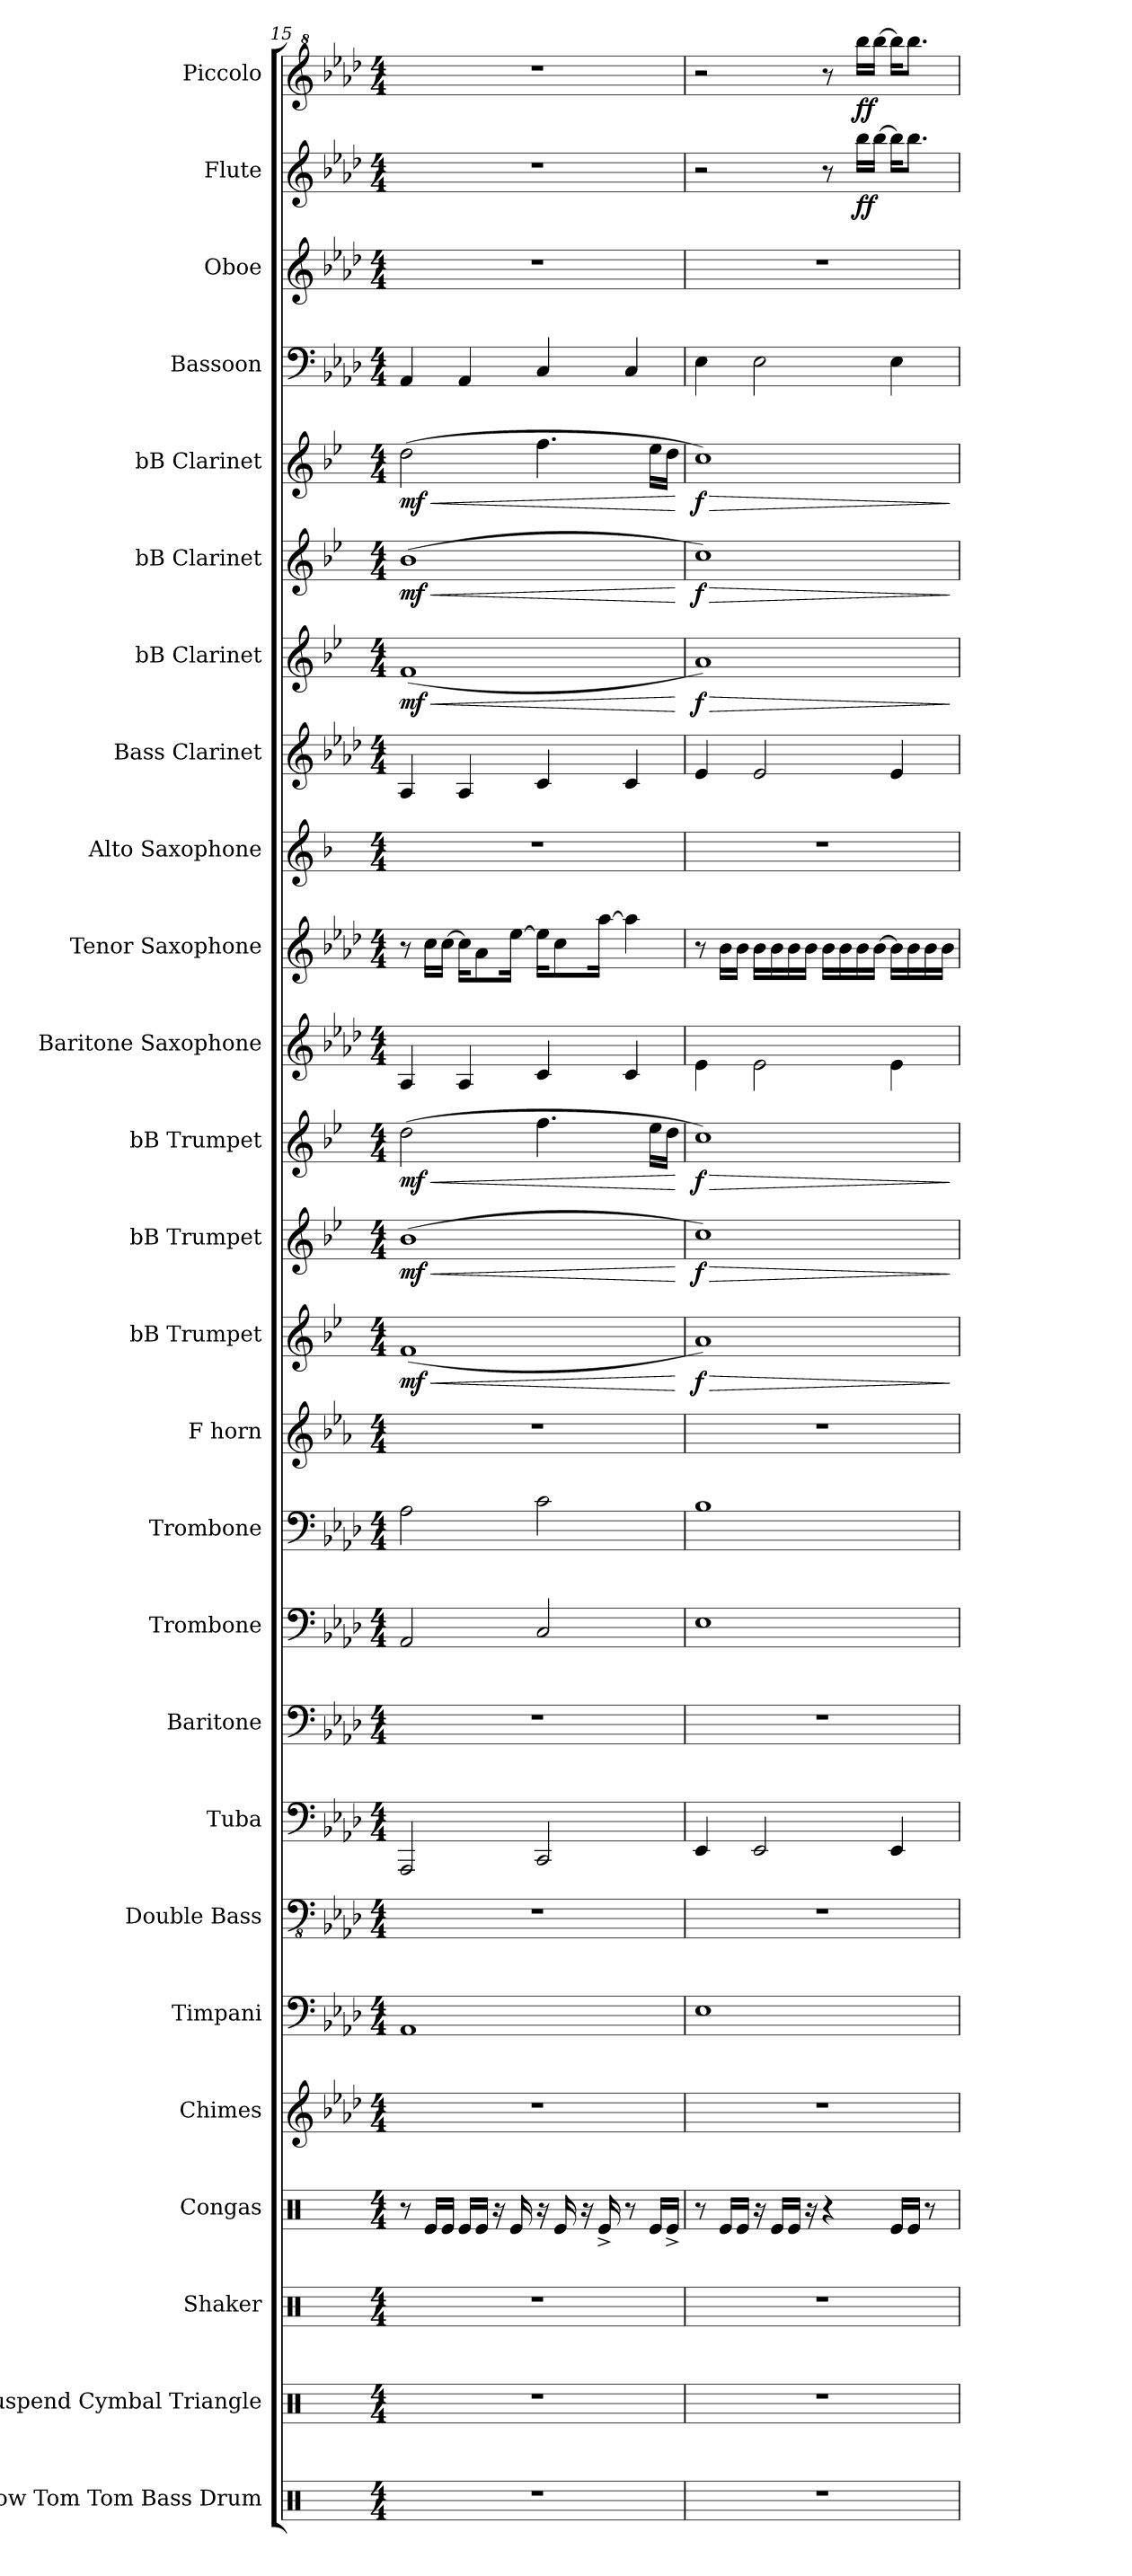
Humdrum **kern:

**kern	**kern	**kern	**kern	**kern	**kern	**kern	**kern	**kern	**kern	**kern	**kern	**kern	**dynam	**kern	**dynam	**kern	**dynam	**kern	**kern	**kern	**kern	**kern	**dynam	**kern	**dynam	**kern	**dynam	**kern	**kern	**kern	**dynam	**kern	**dynam
*part26	*part25	*part24	*part23	*part22	*part21	*part20	*part19	*part18	*part17	*part16	*part15	*part14	*part14	*part13	*part13	*part12	*part12	*part11	*part10	*part9	*part8	*part7	*part7	*part6	*part6	*part5	*part5	*part4	*part3	*part2	*part2	*part1	*part1
*staff26	*staff25	*staff24	*staff23	*staff22	*staff21	*staff20	*staff19	*staff18	*staff17	*staff16	*staff15	*staff14	*staff14	*staff13	*staff13	*staff12	*staff12	*staff11	*staff10	*staff9	*staff8	*staff7	*staff7	*staff6	*staff6	*staff5	*staff5	*staff4	*staff3	*staff2	*staff2	*staff1	*staff1
*I"Low Tom Tom Bass Drum	*I"Suspend Cymbal Triangle	*I"Shaker	*I"Congas	*I"Chimes	*I"Timpani	*I"Double Bass	*I"Tuba	*I"Baritone	*I"Trombone	*I"Trombone	*I"F horn	*I"bB Trumpet	*	*I"bB Trumpet	*	*I"bB Trumpet	*	*I"Baritone Saxophone	*I"Tenor Saxophone	*I"Alto Saxophone	*I"Bass Clarinet	*I"bB Clarinet	*	*I"bB Clarinet	*	*I"bB Clarinet	*	*I"Bassoon	*I"Oboe	*I"Flute	*	*I"Piccolo	*
*I'L.T B.D	*I'Sus.C Tri.	*I'Sh.	*I'Co.	*I'Chm.	*I'Timp.	*I'Db.	*I'Tba.	*I'Bar.	*I'Trb.	*I'Trb.	*I'F Hn.	*I'B♭ Tpt.	*	*I'B♭ Tpt.	*	*I'B♭ Tpt.	*	*I'Bar. Sax.	*I'T. Sax.	*I'A. Sax.	*I'B. Cl.	*I'B♭ Cl.	*	*I'B♭ Cl.	*	*I'B♭ Cl.	*	*I'Bsn.	*I'Ob.	*I'Fl.	*	*I'Picc.	*
*clefX	*clefX	*clefX	*clefX	*clefG2	*clefF4	*clefFv4	*clefF4	*clefF4	*clefF4	*clefF4	*clefG2	*clefG2	*	*clefG2	*	*clefG2	*	*clefG2	*clefG2	*clefG2	*clefG2	*clefG2	*	*clefG2	*	*clefG2	*	*clefF4	*clefG2	*clefG2	*	*clefG^2	*
*	*	*	*	*	*	*ITrd7c12	*	*	*	*	*ITrd4c7	*ITrd1c2	*	*ITrd1c2	*	*ITrd1c2	*	*ITrd12c21	*ITrd8c14	*ITrd5c9	*ITrd8c14	*ITrd1c2	*	*ITrd1c2	*	*ITrd1c2	*	*	*	*	*	*	*
*k[]	*k[]	*k[]	*k[]	*k[b-e-a-d-]	*k[b-e-a-d-]	*k[b-e-a-d-]	*k[b-e-a-d-]	*k[b-e-a-d-]	*k[b-e-a-d-]	*k[b-e-a-d-]	*k[b-e-a-d-]	*k[b-e-a-d-]	*	*k[b-e-a-d-]	*	*k[b-e-a-d-]	*	*k[b-e-a-d-]	*k[b-e-a-d-]	*k[b-e-a-d-]	*k[b-e-a-d-]	*k[b-e-a-d-]	*	*k[b-e-a-d-]	*	*k[b-e-a-d-]	*	*k[b-e-a-d-]	*k[b-e-a-d-]	*k[b-e-a-d-]	*	*k[b-e-a-d-]	*
*M4/4	*M4/4	*M4/4	*M4/4	*M4/4	*M4/4	*M4/4	*M4/4	*M4/4	*M4/4	*M4/4	*M4/4	*M4/4	*	*M4/4	*	*M4/4	*	*M4/4	*M4/4	*M4/4	*M4/4	*M4/4	*	*M4/4	*	*M4/4	*	*M4/4	*M4/4	*M4/4	*	*M4/4	*
=15	=15	=15	=15	=15	=15	=15	=15	=15	=15	=15	=15	=15	=15	=15	=15	=15	=15	=15	=15	=15	=15	=15	=15	=15	=15	=15	=15	=15	=15	=15	=15	=15	=15
!	!	!	!	!	!	!	!	!	!	!	!	!	!LO:HP:b	!	!LO:HP:b	!	!LO:HP:b	!	!	!	!	!	!LO:HP:b	!	!LO:HP:b	!	!LO:HP:b	!	!	!	!	!	!
!	!	!	!	!	!	!	!	!	!	!	!	!	!LO:DY:n=1:b	!	!LO:DY:n=1:b	!	!LO:DY:n=1:b	!	!	!	!	!	!LO:DY:n=1:b	!	!LO:DY:n=1:b	!	!LO:DY:n=1:b	!	!	!	!	!	!
1r	1r	1r	8r	1r	1AA-	1r	2AAA-/	1r	2AA-/	2A-\	1r	(<1e-	< mf	(>1a-	< mf	(>2cc\	< mf	4AA-/	8r	1r	4AA-/	(<1e-	< mf	(>1a-	< mf	(>2cc\	< mf	4AA-/	1r	1r	.	1r	.
.	.	.	16Re/LL	.	.	.	.	.	.	.	.	.	.	.	.	.	.	.	16c\LL	.	.	.	.	.	.	.	.	.	.	.	.	.	.
.	.	.	16Re/JJ	.	.	.	.	.	.	.	.	.	.	.	.	.	.	.	[16c\JJ	.	.	.	.	.	.	.	.	.	.	.	.	.	.
.	.	.	16Re/LL	.	.	.	.	.	.	.	.	.	.	.	.	.	.	4AA-/	16c\KL]	.	4AA-/	.	.	.	.	.	.	4AA-/	.	.	.	.	.
.	.	.	16Re/JJ	.	.	.	.	.	.	.	.	.	.	.	.	.	.	.	8A-\	.	.	.	.	.	.	.	.	.	.	.	.	.	.
.	.	.	16r	.	.	.	.	.	.	.	.	.	.	.	.	.	.	.	.	.	.	.	.	.	.	.	.	.	.	.	.	.	.
.	.	.	16Re/	.	.	.	.	.	.	.	.	.	.	.	.	.	.	.	[16e-\Jk	.	.	.	.	.	.	.	.	.	.	.	.	.	.
.	.	.	16r	.	.	.	2CC/	.	2C/	2c\	.	.	.	.	.	4.ee-\	.	4C/	16e-\KL]	.	4C/	.	.	.	.	4.ee-\	.	4C/	.	.	.	.	.
.	.	.	16Re/	.	.	.	.	.	.	.	.	.	.	.	.	.	.	.	8c\	.	.	.	.	.	.	.	.	.	.	.	.	.	.
.	.	.	16r	.	.	.	.	.	.	.	.	.	.	.	.	.	.	.	.	.	.	.	.	.	.	.	.	.	.	.	.	.	.
.	.	.	16Re^/	.	.	.	.	.	.	.	.	.	.	.	.	.	.	.	[16a-\Jk	.	.	.	.	.	.	.	.	.	.	.	.	.	.
.	.	.	8r	.	.	.	.	.	.	.	.	.	.	.	.	.	.	4C/	4a-\]	.	4C/	.	.	.	.	.	.	4C/	.	.	.	.	.
.	.	.	16Re/LL	.	.	.	.	.	.	.	.	.	.	.	.	16dd-\LL	.	.	.	.	.	.	.	.	.	16dd-\LL	.	.	.	.	.	.	.
.	.	.	16Re^/JJ	.	.	.	.	.	.	.	.	.	.	.	.	16cc\JJ	.	.	.	.	.	.	.	.	.	16cc\JJ	.	.	.	.	.	.	.
.	.	.	.	.	.	.	.	.	.	.	.	.	[	.	[	.	[	.	.	.	.	.	[	.	[	.	[	.	.	.	.	.	.
!!LO:PB:g=z
=16	=16	=16	=16	=16	=16	=16	=16	=16	=16	=16	=16	=16	=16	=16	=16	=16	=16	=16	=16	=16	=16	=16	=16	=16	=16	=16	=16	=16	=16	=16	=16	=16	=16
!	!	!	!	!	!	!	!	!	!	!	!	!	!LO:HP:b	!	!LO:HP:b	!	!LO:HP:b	!	!	!	!	!	!LO:HP:b	!	!LO:HP:b	!	!LO:HP:b	!	!	!	!	!	!
!	!	!	!	!	!	!	!	!	!	!	!	!	!LO:DY:n=1:b	!	!LO:DY:n=1:b	!	!LO:DY:n=1:b	!	!	!	!	!	!LO:DY:n=1:b	!	!LO:DY:n=1:b	!	!LO:DY:n=1:b	!	!	!	!	!	!
1r	1r	1r	8r	1r	1E-	1r	4EE-/	1r	1E-	1B-	1r	1g)	> f	1b-)	> f	1b-)	> f	4E-\	8r	1r	4E-/	1g)	> f	1b-)	> f	1b-)	> f	4E-\	1r	2r	.	2r	.
.	.	.	16Re/LL	.	.	.	.	.	.	.	.	.	.	.	.	.	.	.	16B-\LL	.	.	.	.	.	.	.	.	.	.	.	.	.	.
.	.	.	16Re/JJ	.	.	.	.	.	.	.	.	.	.	.	.	.	.	.	16B-\JJ	.	.	.	.	.	.	.	.	.	.	.	.	.	.
.	.	.	16r	.	.	.	2EE-/	.	.	.	.	.	.	.	.	.	.	2E-\	16B-\LL	.	2E-/	.	.	.	.	.	.	2E-\	.	.	.	.	.
.	.	.	16Re/LL	.	.	.	.	.	.	.	.	.	.	.	.	.	.	.	16B-\	.	.	.	.	.	.	.	.	.	.	.	.	.	.
.	.	.	16Re/JJ	.	.	.	.	.	.	.	.	.	.	.	.	.	.	.	16B-\	.	.	.	.	.	.	.	.	.	.	.	.	.	.
.	.	.	16r	.	.	.	.	.	.	.	.	.	.	.	.	.	.	.	16B-\JJ	.	.	.	.	.	.	.	.	.	.	.	.	.	.
.	.	.	4r	.	.	.	.	.	.	.	.	.	.	.	.	.	.	.	16B-\LL	.	.	.	.	.	.	.	.	.	.	8r	.	8r	.
.	.	.	.	.	.	.	.	.	.	.	.	.	.	.	.	.	.	.	16B-\	.	.	.	.	.	.	.	.	.	.	.	.	.	.
!	!	!	!	!	!	!	!	!	!	!	!	!	!	!	!	!	!	!	!	!	!	!	!	!	!	!	!	!	!	!	!LO:DY:b	!	!LO:DY:b
.	.	.	.	.	.	.	.	.	.	.	.	.	.	.	.	.	.	.	16B-\	.	.	.	.	.	.	.	.	.	.	16bb-\LL	ff	16bbb-\LL	ff
.	.	.	.	.	.	.	.	.	.	.	.	.	.	.	.	.	.	.	[16B-\JJ	.	.	.	.	.	.	.	.	.	.	[16bb-\JJ	.	[16bbb-\JJ	.
.	.	.	16Re/LL	.	.	.	4EE-/	.	.	.	.	.	.	.	.	.	.	4E-\	16B-\LL]	.	4E-/	.	.	.	.	.	.	4E-\	.	16bb-\KL]	.	16bbb-\KL]	.
.	.	.	16Re/JJ	.	.	.	.	.	.	.	.	.	.	.	.	.	.	.	16B-\	.	.	.	.	.	.	.	.	.	.	8.bb-\J	.	8.bbb-\J	.
.	.	.	8r	.	.	.	.	.	.	.	.	.	.	.	.	.	.	.	16B-\	.	.	.	.	.	.	.	.	.	.	.	.	.	.
.	.	.	.	.	.	.	.	.	.	.	.	.	.	.	.	.	.	.	16B-\JJ	.	.	.	.	.	.	.	.	.	.	.	.	.	.
.	.	.	.	.	.	.	.	.	.	.	.	.	]	.	]	.	]	.	.	.	.	.	]	.	]	.	]	.	.	.	.	.	.
=	=	=	=	=	=	=	=	=	=	=	=	=	=	=	=	=	=	=	=	=	=	=	=	=	=	=	=	=	=	=	=	=	=
*-	*-	*-	*-	*-	*-	*-	*-	*-	*-	*-	*-	*-	*-	*-	*-	*-	*-	*-	*-	*-	*-	*-	*-	*-	*-	*-	*-	*-	*-	*-	*-	*-	*-
